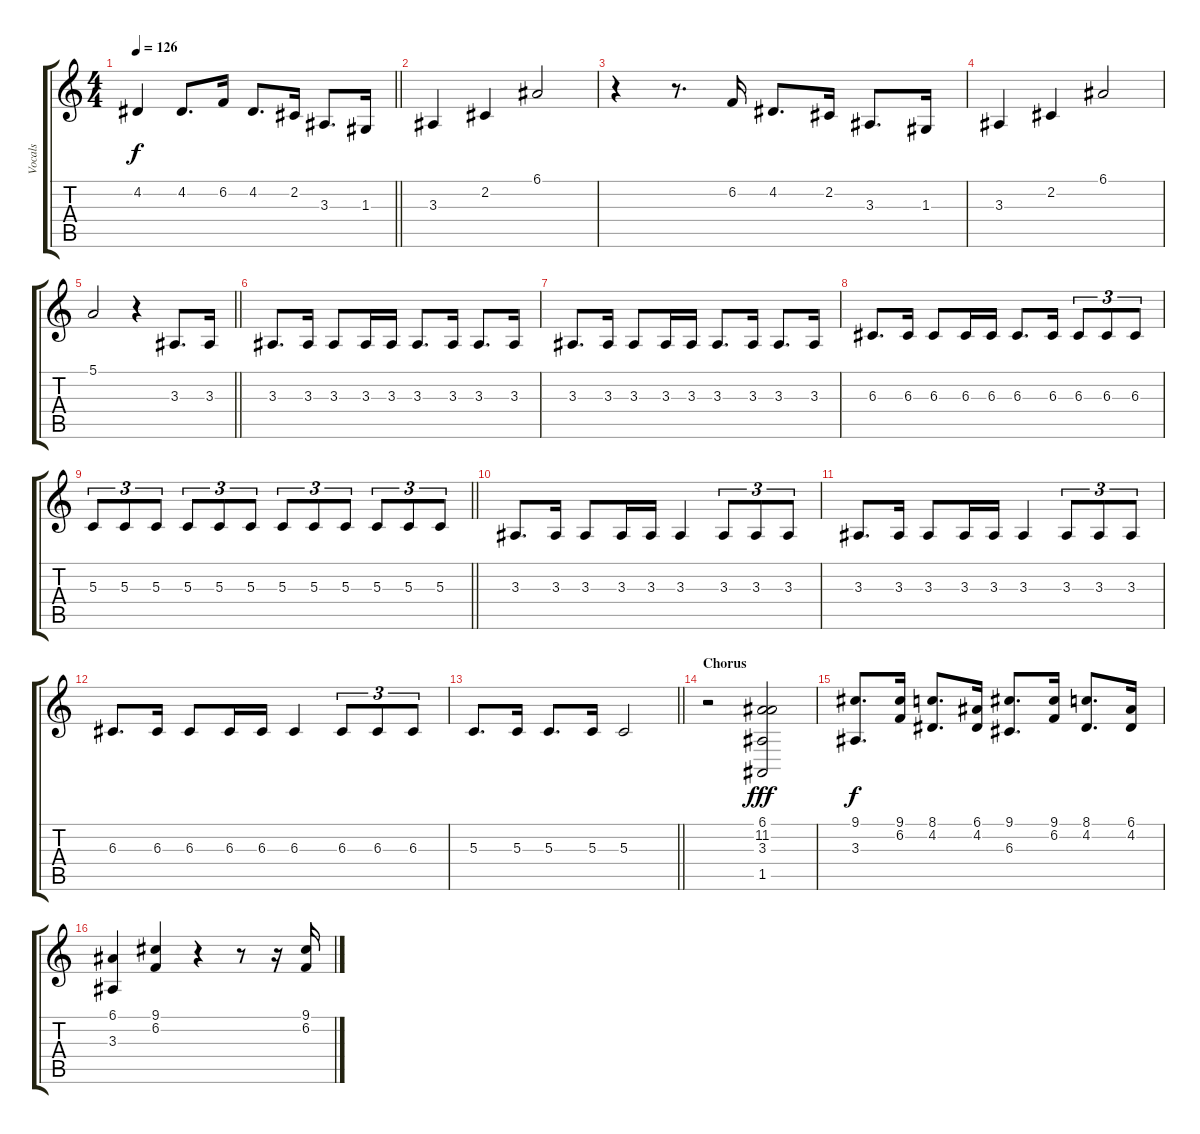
\track ("Vocals" "Vocals") {instrument brightacousticpiano}
\staff {score tabs}
\tuning (E4 B3 G3 D3 A2 E2) {hide}
\ts (4 4)
\tempo 126
\clef g2
\barLineRight lightlight
\ks c
4.2.4{dy f} 4.2.8{d} 6.2.16 4.2.8{d} 2.2.16 3.3.8{d} 1.3.16 |
3.3.4 2.2.4 6.1.2 |
r.4 r.8{d} 6.2.16 4.2.8{d} 2.2.16 3.3.8{d} 1.3.16 |
3.3.4 2.2.4 6.1.2 |
\barLineRight lightlight
5.1.2 r.4 3.3.8{d} 3.3.16 |
3.3.8{d} 3.3.16 3.3.8 3.3.16 3.3.16 3.3.8{d} 3.3.16 3.3.8{d} 3.3.16 |
3.3.8{d} 3.3.16 3.3.8 3.3.16 3.3.16 3.3.8{d} 3.3.16 3.3.8{d} 3.3.16 |
6.3.8{d} 6.3.16 6.3.8 6.3.16 6.3.16 6.3.8{d} 6.3.16 6.3.8{tu (3 2)} 6.3.8{tu (3 2)} 6.3.8{tu (3 2)} |
\barLineRight lightlight
5.3.8{tu (3 2)} 5.3.8{tu (3 2)} 5.3.8{tu (3 2)} 5.3.8{tu (3 2)} 5.3.8{tu (3 2)} 5.3.8{tu (3 2)} 5.3.8{tu (3 2)} 5.3.8{tu (3 2)} 5.3.8{tu (3 2)} 5.3.8{tu (3 2)} 5.3.8{tu (3 2)} 5.3.8{tu (3 2)} |
3.3.8{d} 3.3.16 3.3.8 3.3.16 3.3.16 3.3.4 3.3.8{tu (3 2)} 3.3.8{tu (3 2)} 3.3.8{tu (3 2)} |
3.3.8{d} 3.3.16 3.3.8 3.3.16 3.3.16 3.3.4 3.3.8{tu (3 2)} 3.3.8{tu (3 2)} 3.3.8{tu (3 2)} |
6.3.8{d} 6.3.16 6.3.8 6.3.16 6.3.16 6.3.4 6.3.8{tu (3 2)} 6.3.8{tu (3 2)} 6.3.8{tu (3 2)} |
\barLineRight lightlight
5.3.8{d} 5.3.16 5.3.8{d} 5.3.16 5.3.2 |
\section ("" "Chorus")
r.2 (6.1 11.2 3.3 1.5).2{dy fff} |
(9.1 3.3).8{d dy f} (9.1 6.2).16 (8.1 4.2).8{d} (6.1 4.2).16 (9.1 6.3).8{d} (9.1 6.2).16 (8.1 4.2).8{d} (6.1 4.2).16 |
(6.1 3.3).4 (9.1 6.2).4 r.4 r.8 r.16 (9.1 6.2).16
